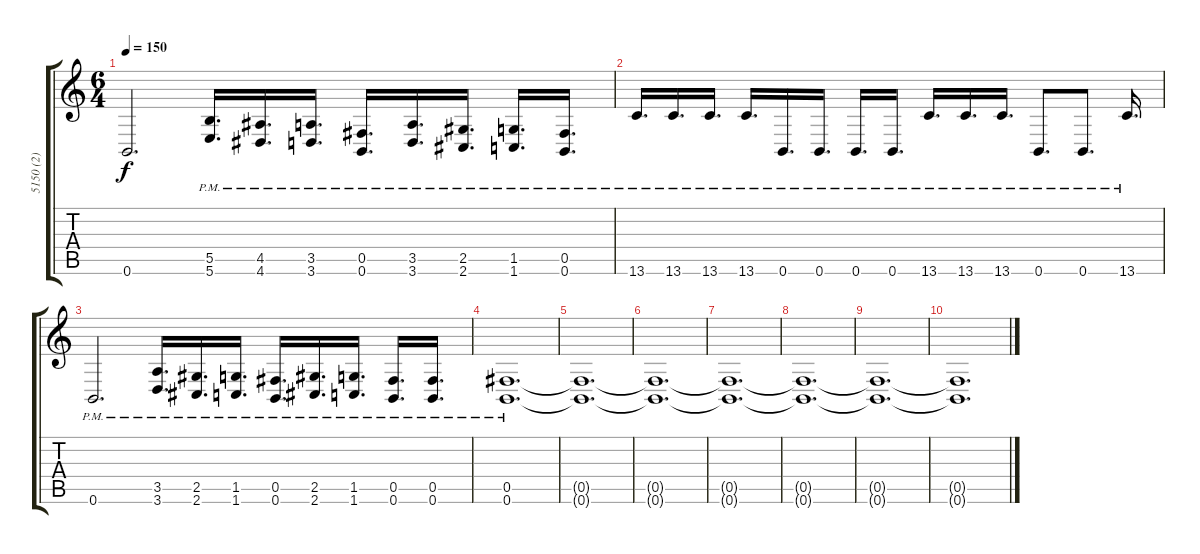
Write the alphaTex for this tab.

\track ("5150 (2)" "5150 (2)") {instrument electricguitarjazz}
\staff {score tabs}
\tuning (Db4 Ab3 E3 B2 Gb2 B1) {hide}
\ts (6 4)
\tempo 150
\clef g2
\ks c
0.6.2{d dy f} (5.5 5.6{pm}).16{d} (4.5 4.6{pm}).16{d} (3.5 3.6{pm}).16{d} (0.5 0.6{pm}).16{d} (3.5 3.6{pm}).16{d} (2.5 2.6{pm}).16{d} (1.5 1.6{pm}).16{d} (0.5 0.6{pm}).16{d} |
13.6{pm}.16{d} 13.6{pm}.16{d} 13.6{pm}.16{d} 13.6{pm}.16{d} 0.6{pm}.16{d} 0.6{pm}.16{d} 0.6{pm}.16{d} 0.6{pm}.16{d} 13.6{pm}.16{d} 13.6{pm}.16{d} 13.6{pm}.16{d} 0.6{pm}.8{d} 0.6{pm}.8{d} 13.6{pm}.16{d} |
0.6{pm}.2{d} (3.5 3.6{pm}).16{d} (2.5 2.6{pm}).16{d} (1.5 1.6{pm}).16{d} (0.5 0.6{pm}).16{d} (2.5 2.6{pm}).16{d} (1.5 1.6{pm}).16{d} (0.5 0.6{pm}).16{d} (0.5 0.6{pm}).16{d} |
(0.5 0.6{pm}).1{d} |
(0.5{t} 0.6{t}).1{d} |
(0.5{t} 0.6{t}).1{d} |
(0.5{t} 0.6{t}).1{d} |
(0.5{t} 0.6{t}).1{d} |
(0.5{t} 0.6{t}).1{d} |
(0.5{t} 0.6{t}).1{d}
